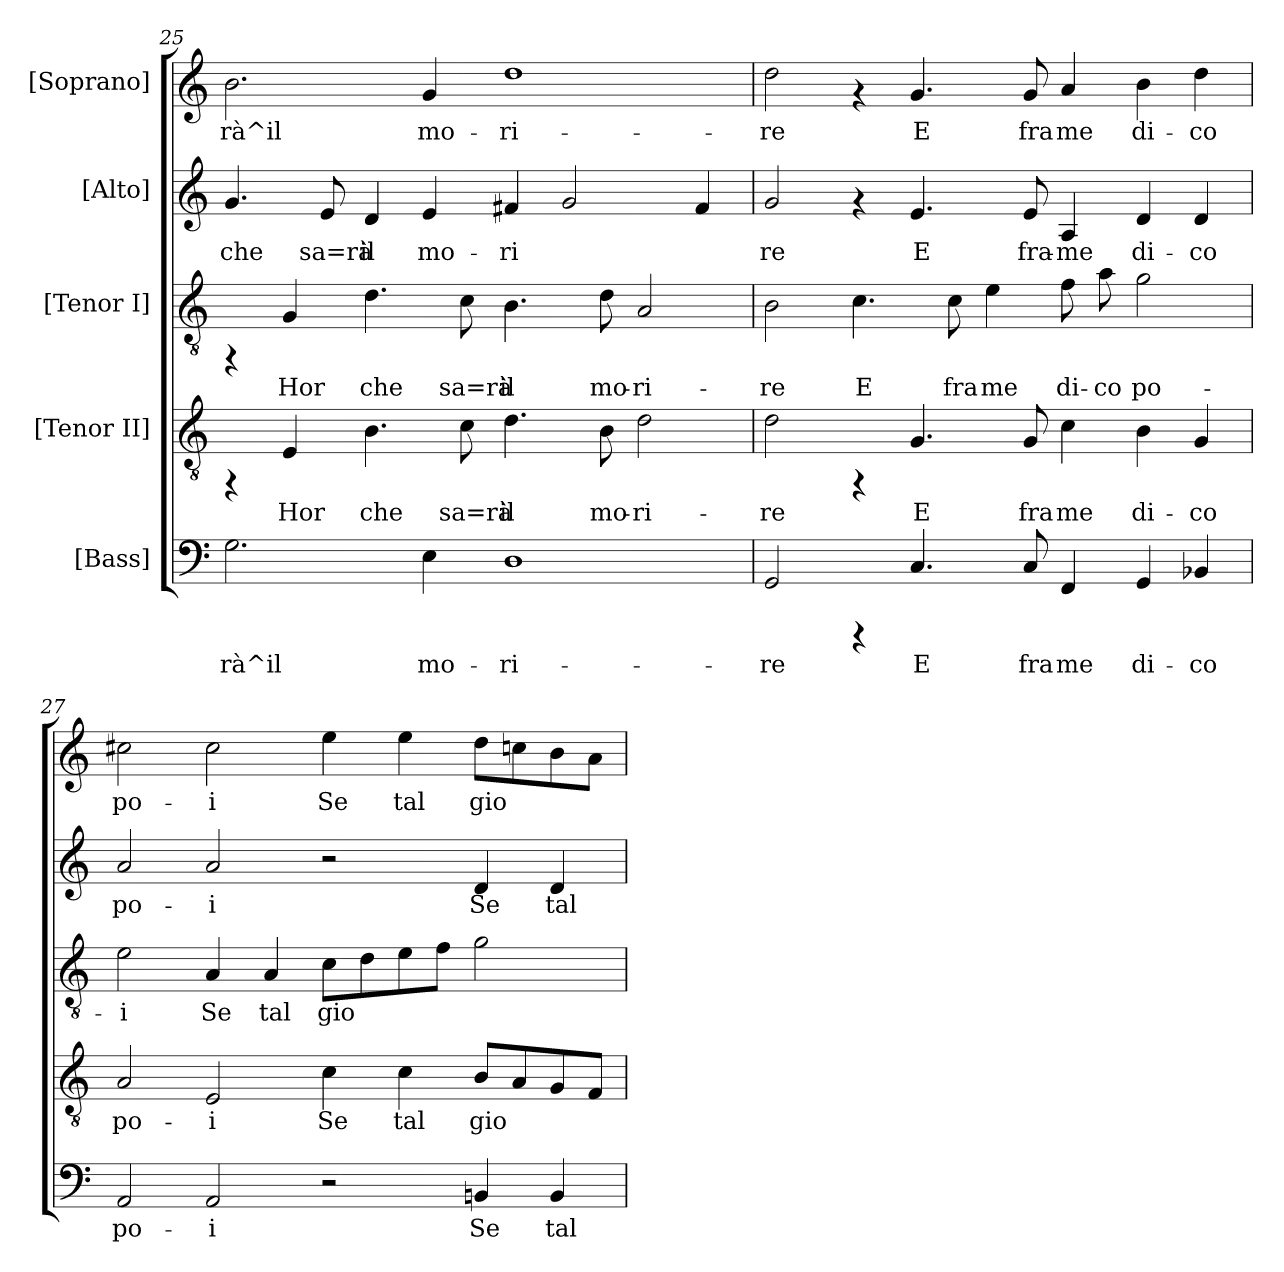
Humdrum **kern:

**kern	**text	**kern	**text	**kern	**text	**kern	**text	**kern	**text
*part5	*part5	*part4	*part4	*part3	*part3	*part2	*part2	*part1	*part1
*staff5	*staff5	*staff4	*staff4	*staff3	*staff3	*staff2	*staff2	*staff1	*staff1
*I"[Bass]	*	*I"[Tenor II]	*	*I"[Tenor I]	*	*I"[Alto]	*	*I"[Soprano]	*
!!LO:PB:g=z
*clefF4	*	*clefGv2	*	*clefGv2	*	*clefG2	*	*clefG2	*
*k[]	*	*k[]	*	*k[]	*	*k[]	*	*k[]	*
*C:	*	*C:	*	*C:	*	*C:	*	*C:	*
=25	=25	=25	=25	=25	=25	=25	=25	=25	=25
!	!LO:LY:b:cj	!	!	!	!	!	!LO:LY:b:cj	!	!LO:LY:b:cj
2.G\	-rà^il	4rFF	.	4rFF	.	4.g/	che	2.b\	-rà^il
!	!	!	!LO:LY:b:cj	!	!LO:LY:b:cj	!	!	!	!
.	.	4E/	Hor	4G/	Hor	.	.	.	.
!	!	!	!	!	!	!	!LO:LY:b:cj	!	!
.	.	.	.	.	.	8e/	sa=rà	.	.
!	!	!	!LO:LY:b:cj	!	!LO:LY:b:cj	!	!LO:LY:b:cj	!	!
.	.	4.B\	che	4.d\	che	4d/	il	.	.
!	!LO:LY:b:cj	!	!	!	!	!	!LO:LY:b:cj	!	!LO:LY:b:cj
4E\	mo-	.	.	.	.	4e/	mo-	4g/	mo-
!	!	!	!LO:LY:b:cj	!	!LO:LY:b:cj	!	!	!	!
.	.	8c\	sa=rà	8c\	sa=rà	.	.	.	.
!	!LO:LY:b:cj	!	!LO:LY:b:cj	!	!LO:LY:b:cj	!	!LO:LY:b:cj	!	!LO:LY:b:cj
1D	-ri-	4.d\	il	4.B\	il	4f#X/	-ri-	1dd	-ri-
!	!	!	!	!	!	!	!LO:LY:b:cj	!	!
.	.	.	.	.	.	2g/	--	.	.
!	!	!	!LO:LY:b:cj	!	!LO:LY:b:cj	!	!	!	!
.	.	8B\	mo-	8d\	mo-	.	.	.	.
!	!	!	!LO:LY:b:cj	!	!LO:LY:b:cj	!	!	!	!
.	.	2d\	-ri-	2A/	-ri-	.	.	.	.
!	!	!	!	!	!	!	!LO:LY:b:cj	!	!
.	.	.	.	.	.	4f#/	--	.	.
=26	=26	=26	=26	=26	=26	=26	=26	=26	=26
!	!LO:LY:b:cj	!	!LO:LY:b:cj	!	!LO:LY:b:cj	!	!LO:LY:b:cj	!	!LO:LY:b:cj
2GG/	-re	2d\	-re	2B\	-re	2g/	-re	2dd\	-re
!	!	!	!	!	!LO:LY:b:cj	!	!	!	!
4rCCC	.	4rFF	.	4.c\	E	4rf	.	4rf	.
!	!LO:LY:b:cj	!	!LO:LY:b:cj	!	!	!	!LO:LY:b:cj	!	!LO:LY:b:cj
4.C/	E	4.G/	E	.	.	4.e/	E	4.g/	E
!	!	!	!	!	!LO:LY:b:cj	!	!	!	!
.	.	.	.	8c\	fra	.	.	.	.
!	!	!	!	!	!LO:LY:b:cj	!	!	!	!
.	.	.	.	4e\	me	.	.	.	.
!	!LO:LY:b:cj	!	!LO:LY:b:cj	!	!	!	!LO:LY:b:cj	!	!LO:LY:b:cj
8C/	fra	8G/	fra	.	.	8e/	fra-	8g/	fra
!	!LO:LY:b:cj	!	!LO:LY:b:cj	!	!LO:LY:b:cj	!	!LO:LY:b:cj	!	!LO:LY:b:cj
4FF/	me	4c\	me	8f\	di-	4A/	-me	4a/	me
!	!	!	!	!	!LO:LY:b:cj	!	!	!	!
.	.	.	.	8a\	-co	.	.	.	.
!	!LO:LY:b:cj	!	!LO:LY:b:cj	!	!LO:LY:b:cj	!	!LO:LY:b:cj	!	!LO:LY:b:cj
4GG/	di-	4B\	di-	2g\	po-	4d/	di-	4b\	di-
!	!LO:LY:b:cj	!	!LO:LY:b:cj	!	!	!	!LO:LY:b:cj	!	!LO:LY:b:cj
4BB-X/	-co	4G/	-co	.	.	4d/	-co	4dd\	-co
=27	=27	=27	=27	=27	=27	=27	=27	=27	=27
!	!LO:LY:b:cj	!	!LO:LY:b:cj	!	!LO:LY:b:cj	!	!LO:LY:b:cj	!	!LO:LY:b:cj
2AA/	po-	2A/	po-	2e\	-i	2a/	po-	2cc#X\	po-
!	!LO:LY:b:cj	!	!LO:LY:b:cj	!	!LO:LY:b:cj	!	!LO:LY:b:cj	!	!LO:LY:b:cj
2AA/	-i	2E/	-i	4A/	Se	2a/	-i	2cc#\	-i
!	!	!	!	!	!LO:LY:b:cj	!	!	!	!
.	.	.	.	4A/	tal	.	.	.	.
!	!	!	!LO:LY:b:cj	!	!LO:LY:b:cj	!	!	!	!LO:LY:b:cj
2r	.	4c\	Se	8c\L	gio-	2r	.	4ee\	Se
!	!	!	!	!	!LO:LY:b:cj	!	!	!	!
.	.	.	.	8d\	--	.	.	.	.
!	!	!	!LO:LY:b:cj	!	!LO:LY:b:cj	!	!	!	!LO:LY:b:cj
.	.	4c\	tal	8e\	--	.	.	4ee\	tal
!	!	!	!	!	!LO:LY:b:cj	!	!	!	!
.	.	.	.	8f\J	--	.	.	.	.
!	!LO:LY:b:cj	!	!LO:LY:b:cj	!	!LO:LY:b:cj	!	!LO:LY:b:cj	!	!LO:LY:b:cj
4BBn/	Se	8B/L	gio-	2g\	--	4d/	Se	8dd\L	gio-
!	!	!	!LO:LY:b:cj	!	!	!	!	!	!LO:LY:b:cj
.	.	8A/	--	.	.	.	.	8ccn\	--
!	!LO:LY:b:cj	!	!LO:LY:b:cj	!	!	!	!LO:LY:b:cj	!	!LO:LY:b:cj
4BB/	tal	8G/	--	.	.	4d/	tal	8b\	--
!	!	!	!LO:LY:b:cj	!	!	!	!	!	!LO:LY:b:cj
.	.	8F/J	--	.	.	.	.	8a\J	--
=	=	=	=	=	=	=	=	=	=
*-	*-	*-	*-	*-	*-	*-	*-	*-	*-
